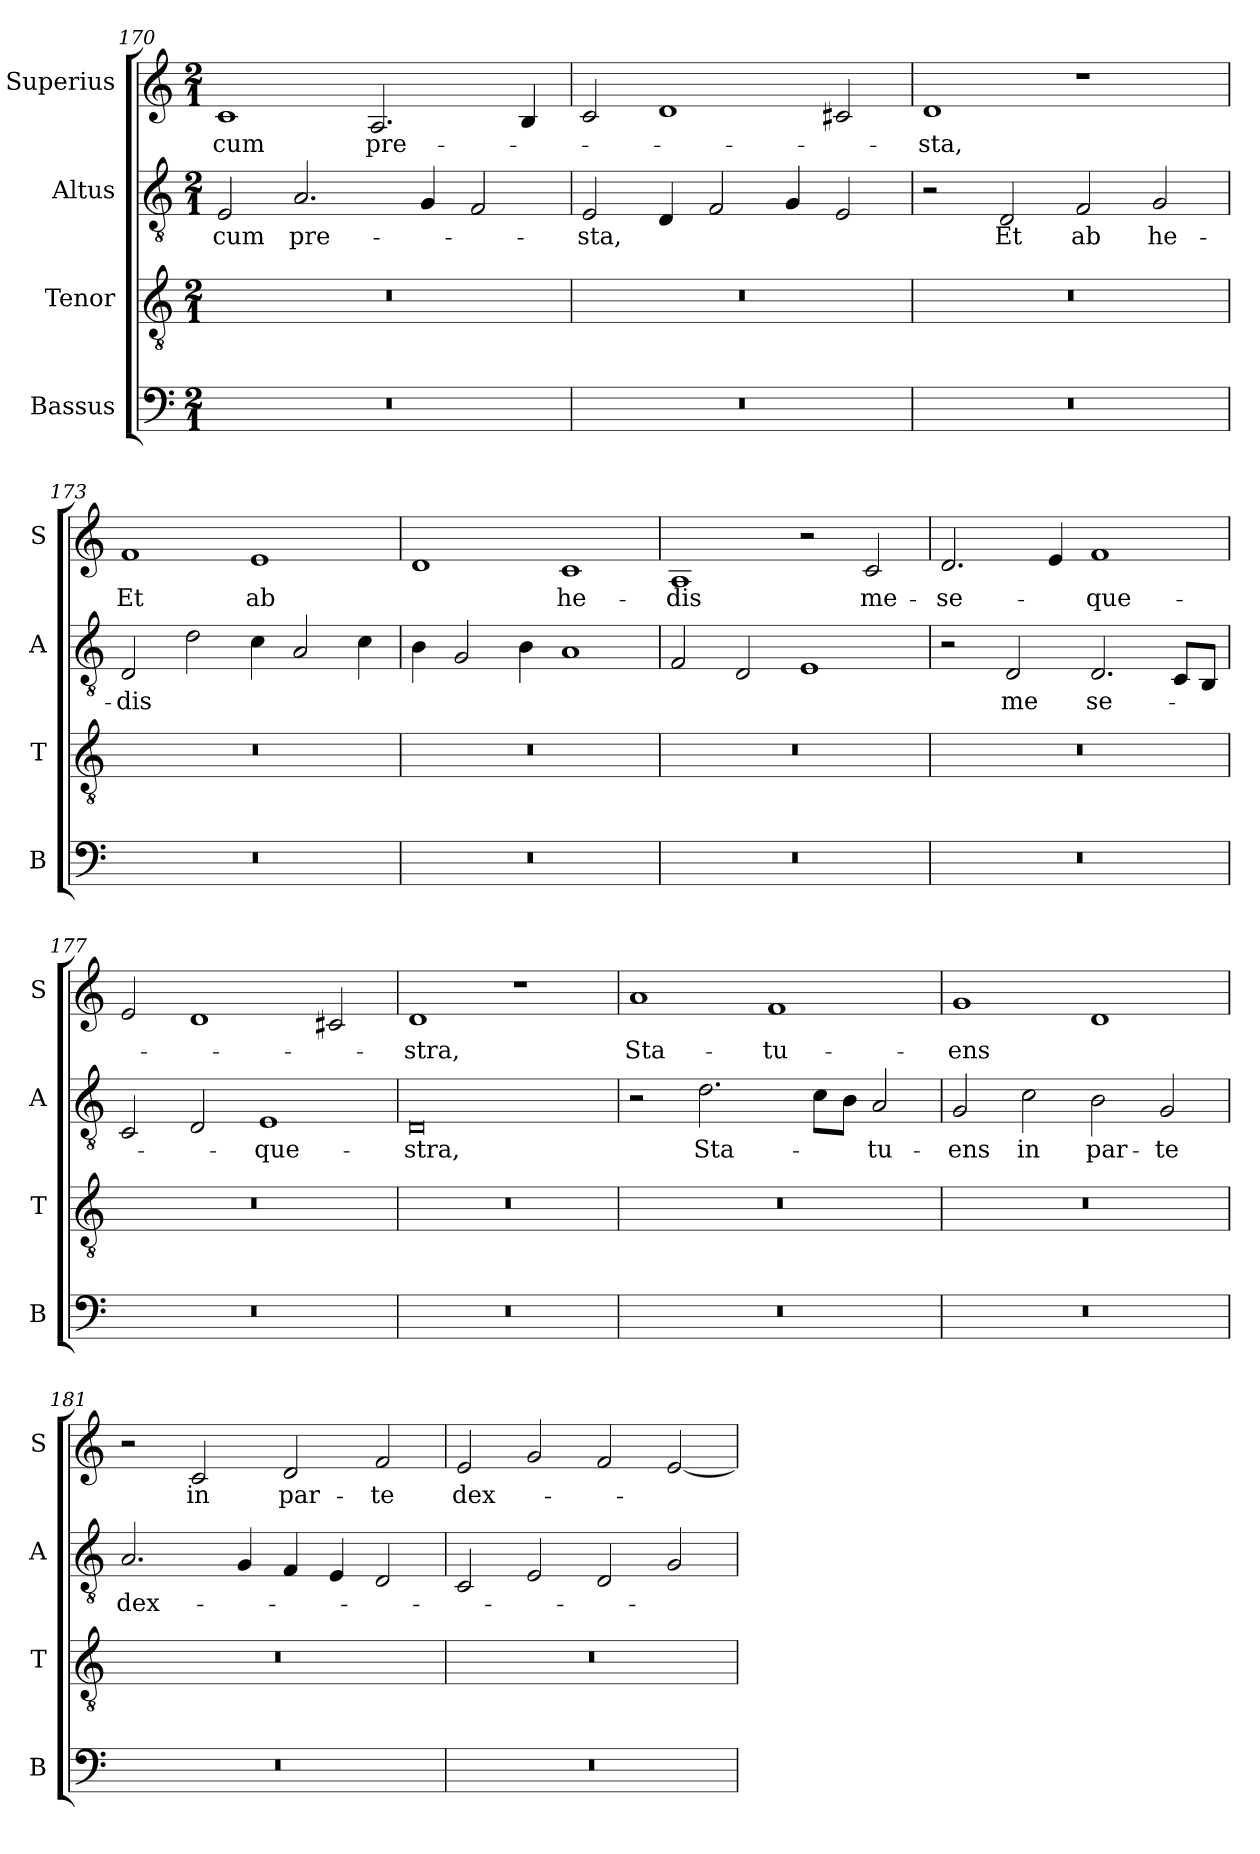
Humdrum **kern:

**kern	**kern	**kern	**text	**kern	**text
*part4	*part3	*part2	*part2	*part1	*part1
*staff4	*staff3	*staff2	*staff2	*staff1	*staff1
*I"Bassus	*I"Tenor	*I"Altus	*	*I"Superius	*
*I'B	*I'T	*I'A	*	*I'S	*
*clefF4	*clefGv2	*clefGv2	*	*clefG2	*
*k[]	*k[]	*k[]	*	*k[]	*
*M2/1	*M2/1	*M2/1	*	*M2/1	*
=170	=170	=170	=170	=170	=170
0r	0r	2E/	-cum	1c	-cum
.	.	2.A/	pre-	.	.
.	.	.	.	2.A/	pre-
.	.	4G/	.	.	.
.	.	2F/	.	.	.
.	.	.	.	4B/	.
=171	=171	=171	=171	=171	=171
0r	0r	2E/	-sta,	2c/	.
.	.	4D/	.	1d	.
.	.	2F/	.	.	.
.	.	4G/	.	.	.
.	.	2E/	.	2c#X/	.
=172	=172	=172	=172	=172	=172
0r	0r	2r	.	1d	-sta,
.	.	2D/	Et	.	.
.	.	2F/	ab	1r	.
.	.	2G/	he-	.	.
=173	=173	=173	=173	=173	=173
0r	0r	2D/	-dis	1f	Et
.	.	2d\	.	.	.
.	.	4c\	.	1e	ab
.	.	2A/	.	.	.
.	.	4c\	.	.	.
=174	=174	=174	=174	=174	=174
0r	0r	4B\	.	1d	.
.	.	2G/	.	.	.
.	.	4B\	.	.	.
.	.	1A	.	1c	he-
=175	=175	=175	=175	=175	=175
0r	0r	2F/	.	1A	-dis
.	.	2D/	.	.	.
.	.	1E	.	2r	.
.	.	.	.	2c/	me-
=176	=176	=176	=176	=176	=176
0r	0r	2r	.	2.d/	-se-
.	.	2D/	me	.	.
.	.	.	.	4e/	.
.	.	2.D/	se-	1f	-que-
.	.	8C/L	.	.	.
.	.	8BB/J	.	.	.
=177	=177	=177	=177	=177	=177
0r	0r	2C/	.	2e/	.
.	.	2D/	.	1d	.
.	.	1E	-que-	.	.
.	.	.	.	2c#X/	.
=178	=178	=178	=178	=178	=178
0r	0r	0D	-stra,	1d	-stra,
.	.	.	.	1r	.
=179	=179	=179	=179	=179	=179
0r	0r	2r	.	1a	Sta-
.	.	2.d\	Sta-	.	.
.	.	.	.	1f	-tu-
.	.	8c\L	.	.	.
.	.	8B\J	.	.	.
.	.	2A/	-tu-	.	.
=180	=180	=180	=180	=180	=180
0r	0r	2G/	-ens	1g	-ens
.	.	2c\	in	.	.
.	.	2B\	par-	1d	.
.	.	2G/	-te	.	.
=181	=181	=181	=181	=181	=181
0r	0r	2.A/	dex-	2r	.
.	.	.	.	2c/	in
.	.	4G/	.	.	.
.	.	4F/	.	2d/	par-
.	.	4E/	.	.	.
.	.	2D/	.	2f/	-te
=182	=182	=182	=182	=182	=182
0r	0r	2C/	.	2e/	dex-
.	.	2E/	.	2g/	.
.	.	2D/	.	2f/	.
.	.	2G/	.	[2e/	.
=	=	=	=	=	=
*-	*-	*-	*-	*-	*-
